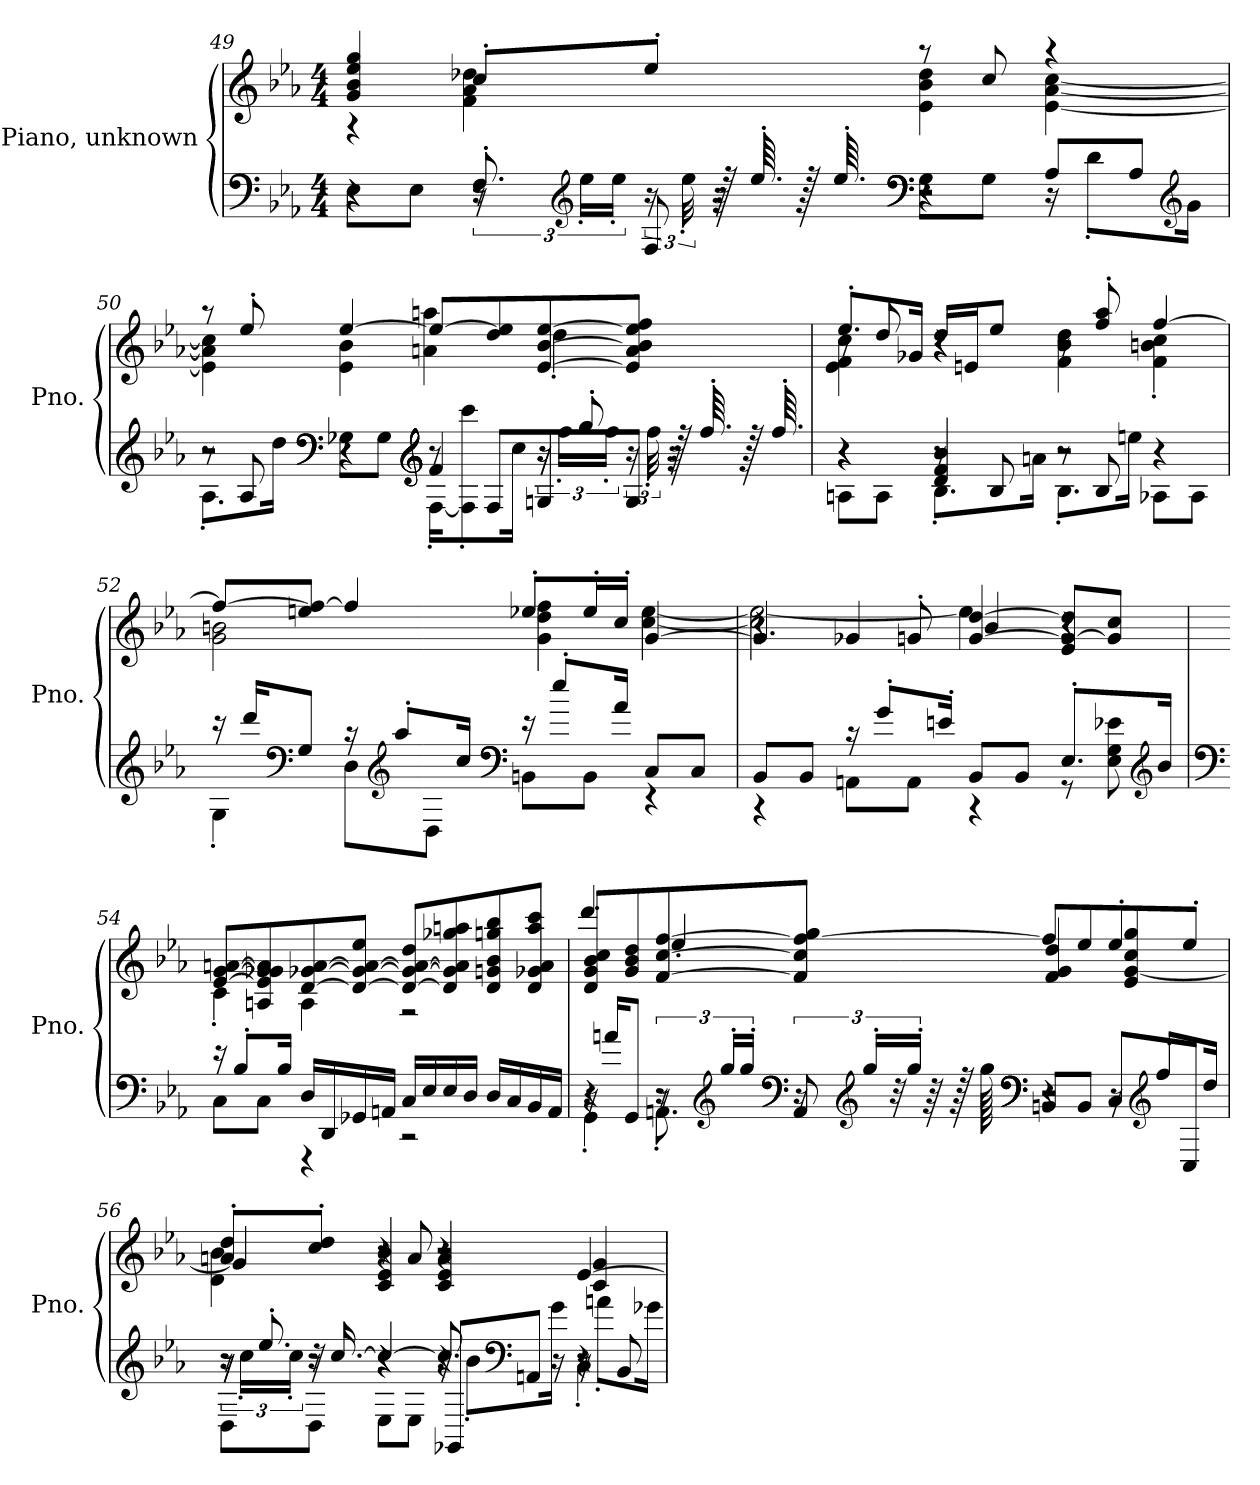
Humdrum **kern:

**kern	**kern
*part1	*part1
*staff2	*staff1
*I"Piano, unknown	*
*I'Pno.	*
!!LO:LB:g=z
*clefF4	*clefG2
*k[b-e-a-]	*k[b-e-a-]
*M4/4	*M4/4
=49	=49
*^	*^
*	*^	*	*
4r	8E-\L	4r	4g/ 4b-/ 4ee-/ 4gg/	4r
.	8E-\J	.	.	.
8.F'/	24r	8r	8cc'/L	4f\ 4a-\ 4dd-X\
*clefG2	*	*	*	*
.	24ee-'\LL	.	.	.
.	24ee-'\JJ	.	.	.
.	24r	8F/	8ee-'/J	.
.	48ee-'\	.	.	.
128r	16r	.	.	.
64.ee-'/	.	.	.	.
128r	.	.	.	.
64.ee-'/	.	.	.	.
*clefF4	*	*	*	*
2r	8G\L	4r	8r	4e-\ 4b-\ 4dd-\
.	8G\J	.	8cc/	.
.	16r	8A-/L	4r	[4e-\ [4a-\ [4cc\
.	8d'\L	.	.	.
.	.	8A-/J	.	.
*clefG2	*	*	*	*
.	16g\Jk	.	.	.
!!LO:LB:g=z	!!
=50	=50	=50	=50	=50
8r	8.A-'\L	2r	8r	4e-\] 4a-\] 4cc\]
8A-/	.	.	8ee-'/	.
.	16dd\Jk	.	.	.
*clefF4	*	*	*	*
4r	8G-X\L	.	[4ee-/	4e-\ 4b-\
.	8G-\J	.	.	.
*clefG2	*	*	*	*
4f/	[16F'\KL	8r	8ee-/L_	4an\ 4aan\
.	8F\]' 8ccc\'	.	.	.
.	.	8F/L	8dd/ 8ee-/]	.
.	16cc\Jk	.	.	.
16r	24r	8Gn/	[8e-/ [8b-/ [8ee-/	4dd'\
.	24ff'\LL	.	.	.
8gg'/	.	.	.	.
.	24ff'\JJ	.	.	.
.	24r	8G/J	8e-/] 8a/ 8b-/] 8ee-/] 8ff/J	.
.	48ff'\	.	.	.
128r	16r	.	.	.
64.ff'/	.	.	.	.
128r	.	.	.	.
64.ff'/	.	.	.	.
!!LO:LB:g=z
=51	=51	=51	=51	=51
*	*	*	*	*^
4r	8An\L	4r	8.ee-'/L	4e-\ 4f\ 4cc\	8r
.	8A\J	.	.	.	8dd/
.	.	.	16g-X/Jk	.	.
4d/ 4f/ 4b-/	8.B-'\L	8r	16dd/LL	4r	4r
.	.	.	16en/J	.	.
.	.	8B-/	8ee-/J	.	.
.	16an\Jk	.	.	.	.
2r	8.B-'\L	8r	8r	4f\ 4b-\ 4dd\	2r
.	.	8B-/	8ff/' 8aa-/'	.	.
.	16een\Jk	.	.	.	.
.	8A-X\L	4r	[4ff/	4f\' 4bn\' 4cc\'	.
.	8A-\J	.	.	.	.
*	*v	*v	*	*	*
*	*	*	*v	*v
=52	=52	=52	=52
16r	4G'\	8ff/L_	2g\ 2bn\
16ddd/KL	.	.	.
*clefF4	*	*	*
8G/J	.	8een/ 8ff/_J	.
16r	8D\L	4ff/]	.
*clefG2	*	*	*
8aa-'/L	.	.	.
.	8D\J	.	.
16cc/Jk	.	.	.
*clefF4	*	*	*
16r	8BBn\L	8ee-X'/L	4g\ 4dd\ 4ff\
8ee-'/L	.	.	.
.	8BB\J	16ee-'/L	.
16a-/Jk	.	16cc'/JJ	.
8C/L	4r	[4g/	[4cc\ [4ee-\
8C/J	.	.	.
!!LO:LB:g=z
=53	=53	=53	=53
*	*	*	*^
8BB-/L	4r	4.g/]	2cc\] 2ee-\_	4r
8BB-/J	.	.	.	.
16r	8AAn\L	.	.	4g-X/
8g'/L	.	.	.	.
.	8AA\J	8gn'/	.	.
16en'/Jk	.	.	.	.
8BB-/L	4r	[4g/ [4dd/	4ee-\]	4b-/
8BB-/J	.	.	.	.
8.E-'/L	8r	8e-/ 8g/_ 8dd/]L	4r	4r
.	8E-\ 8G\ 8e-X\	8g/] 8cc/J	.	.
*clefG2	*	*	*	*
16b-/Jk	.	.	.	.
*	*	*v	*v	*v
=54	=54	=54
*clefF4	*	*
*	*	*^
16r	8C\L	[8e-/ [8g/ [8an/L	4c'\
8B-'/L	.	.	.
.	8C\J	8An/ 8e-/] 8g-X/ 8g/] 8a/]	.
16B-/Jk	.	.	.
16D/LL	4r	[8d/ [8g-X/ [8a/	4A\
16DD/	.	.	.
16GG-X/	.	8d/_ 8g-/_ 8a/_ 8ee-/J	.
16AAn/JJ	.	.	.
16C/LL	2r	8d/_ 8g-/_ 8a/_ 8dd/L	2r
16E-/	.	.	.
16E-/	.	8d/] 8g-/] 8a/] 8gg-X/ 8aan/	.
16D/JJ	.	.	.
16D/LL	.	8d/ 8gn/ 8b-/ 8ggn/ 8bb-/	.
16C/	.	.	.
16BB-/	.	8d/ 8g-X/ 8a/ 8aa/ 8ccc/J	.
16AA/JJ	.	.	.
!!LO:LB:g=z	!!
=55	=55	=55	=55
*	*^	*	*
16r	4GG'\	4r	8d/' 8g/' 8b-/' 8cc/'L	4ddd/
16an/KL	.	.	.	.
8GG/J	.	.	8g/ 8b-/ 8dd/	.
24r	8.AAn'\	8r	[8f/ [8cc/ [8ff/	4ee-'/
*clefG2	*	*	*	*
24gg'/LL	.	.	.	.
24gg'/JJ	.	.	.	.
*clefF4	*	*	*	*
24r	.	8AA/	8f/] 8cc/] 8ff/_ 8gg/J	.
*clefG2	*	*	*	*
24gg'/LL	.	.	.	.
.	32r	.	.	.
24gg'/JJ	.	.	.	.
.	64r	.	.	.
.	128r	.	.	.
.	128gg\	.	.	.
*clefF4	*	*	*	*
8BBn/L	2r	4r	8ff/L]	4f/ 4g/ 4dd/
8BB/J	.	.	8ee-/	.
16r	.	8C/L	8ee-'/	4e-/ [4g/ 4cc/ 4gg/
*clefG2	*	*	*	*
8ff'/L	.	.	.	.
.	.	8C/J	8ee-'/J	.
16dd/Jk	.	.	.	.
!!LO:PB:g=z
=56	=56	=56	=56	=56
*	*	*^	*	*^
8r	24r	16r	8D\L	8an/' 8dd/'L	4d\ 4b-\	4g/]
.	24cc'\LL	.	.	.	.	.
.	.	8.ee-'/	.	.	.	.
.	24cc'\JJ	.	.	.	.	.
32r	8r	.	8D\J	8cc/' 8dd/'J	.	.
[16.cc/	.	.	.	.	.	.
4cc/_	8E-\L	4r	4r	8r	4r	4c/ 4e-/ 4b-/
.	8E-\J	.	.	8a/	.	.
8.cc/]	16r	8GG-X/L	4r	4c/ 4e-/ 4a/	2r	4r
.	8b-'\L	.	.	.	.	.
*clefF4	*	*	*	*	*	*
.	.	8AAn/J	.	.	.	.
16r	16g\Jk	.	.	.	.	.
4r	16r	8r	4C'\	[4e-/	.	4c/ 4g/
.	8an'\L	.	.	.	.	.
.	.	8BB-/	.	.	.	.
.	16g-X\Jk	.	.	.	.	.
*v	*v	*v	*v	*	*	*
*	*v	*v	*v
=	=
*-	*-
